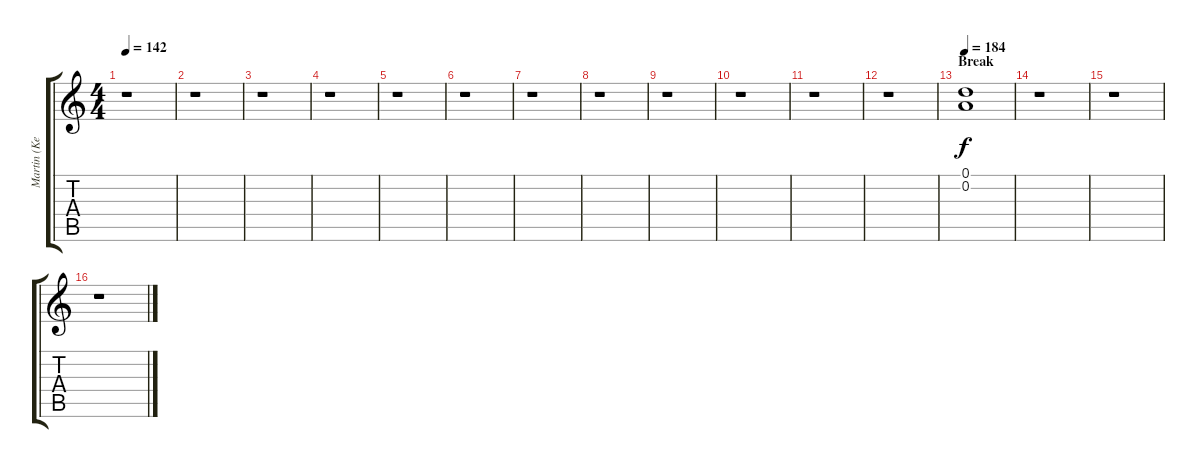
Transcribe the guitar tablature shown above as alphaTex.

\track ("Martin (KeybHigh)" "Martin (Ke") {instrument stringensemble1}
\staff {score tabs}
\tuning (D5 A4 F4 C4 G3 D3) {hide}
\ts (4 4)
\tempo 142
\clef g2
\ks c
r.1{dy f} |
r.1 |
r.1 |
r.1 |
r.1 |
r.1 |
r.1 |
r.1 |
r.1 |
r.1 |
r.1 |
r.1 |
\section ("" "Break")
\tempo 184
(0.1 0.2).1 |
r.1 |
r.1 |
r.1
